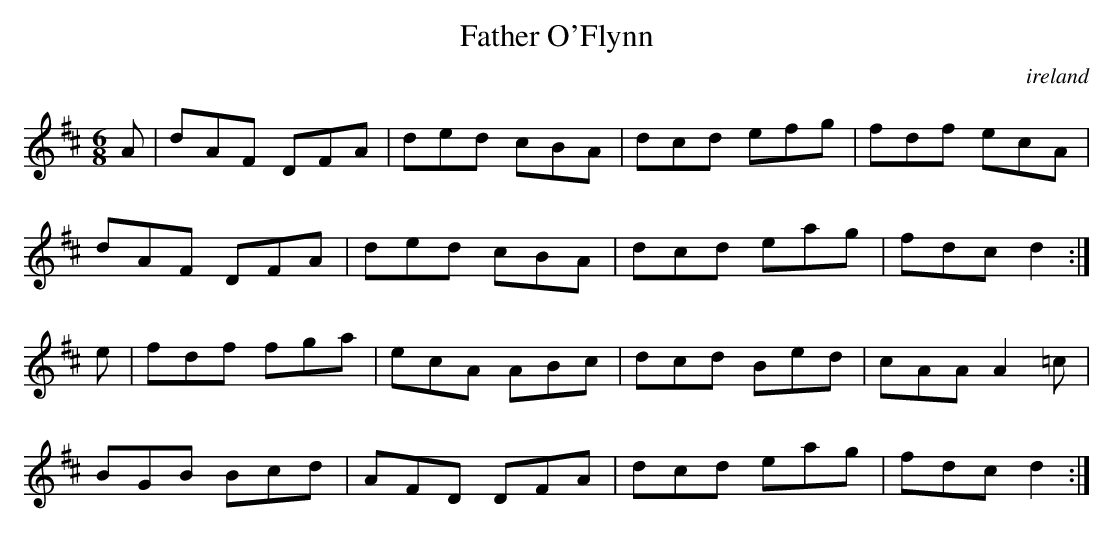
X:1
T:Father O'Flynn
O:ireland
M:6/8
L:1/8
K:D Major
A|dAF DFA|ded cBA|dcd efg|fdf ecA|!
dAF DFA|ded cBA|dcd eag|fdc d2:|!
e|fdf fga|ecA ABc|dcd Bed|cAA A2=c|!
BGB Bcd|AFD DFA|dcd eag|fdc d2:|!
